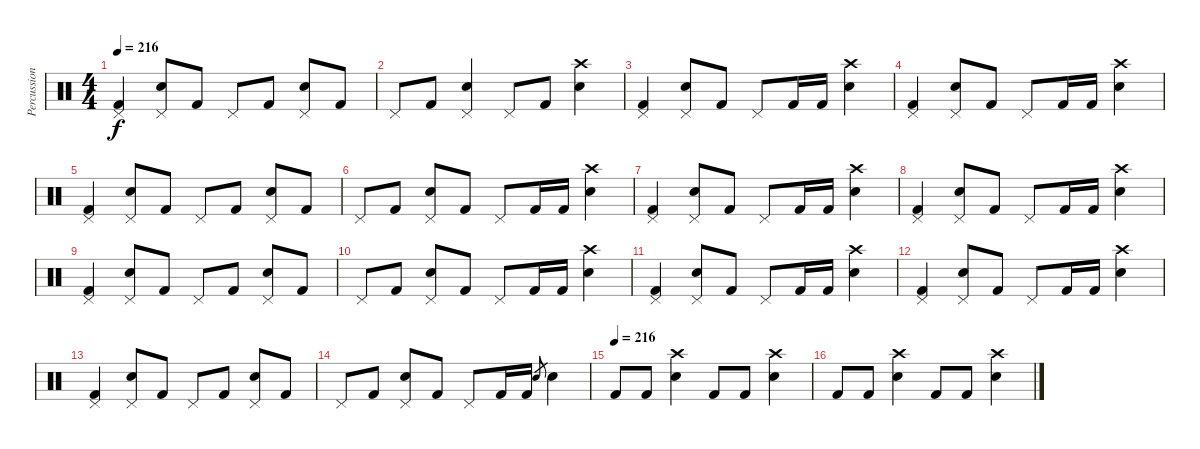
\track ("Percussions" "Percussion") {instrument percussion}
\staff {score}
\articulation defaults
\ts (4 4)
\tempo 216
\clef neutral
\ks c
("Pedal Hi-Hat (hit)" "Kick (hit) 2").4{dy f} ("Pedal Hi-Hat (hit)" "Electric Snare (hit)").8 "Kick (hit) 2".8 "Pedal Hi-Hat (hit)".8 "Kick (hit) 2".8 ("Pedal Hi-Hat (hit)" "Electric Snare (hit)").8 "Kick (hit) 2".8 |
"Pedal Hi-Hat (hit)".8 "Kick (hit) 2".8 ("Pedal Hi-Hat (hit)" "Electric Snare (hit)").4 "Pedal Hi-Hat (hit)".8 "Kick (hit) 2".8 ("Crash high (hit)" "Electric Snare (hit)").4 |
("Pedal Hi-Hat (hit)" "Kick (hit) 2").4 ("Pedal Hi-Hat (hit)" "Electric Snare (hit)").8 "Kick (hit) 2".8 "Pedal Hi-Hat (hit)".8 "Kick (hit) 2".16 "Kick (hit) 2".16 ("Crash high (hit)" "Electric Snare (hit)").4 |
("Pedal Hi-Hat (hit)" "Kick (hit) 2").4 ("Pedal Hi-Hat (hit)" "Electric Snare (hit)").8 "Kick (hit) 2".8 "Pedal Hi-Hat (hit)".8 "Kick (hit) 2".16 "Kick (hit) 2".16 ("Crash high (hit)" "Electric Snare (hit)").4 |
("Pedal Hi-Hat (hit)" "Kick (hit) 2").4 ("Pedal Hi-Hat (hit)" "Electric Snare (hit)").8 "Kick (hit) 2".8 "Pedal Hi-Hat (hit)".8 "Kick (hit) 2".8 ("Pedal Hi-Hat (hit)" "Electric Snare (hit)").8 "Kick (hit) 2".8 |
"Pedal Hi-Hat (hit)".8 "Kick (hit) 2".8 ("Pedal Hi-Hat (hit)" "Electric Snare (hit)").8 "Kick (hit) 2".8 "Pedal Hi-Hat (hit)".8 "Kick (hit) 2".16 "Kick (hit) 2".16 ("Crash high (hit)" "Electric Snare (hit)").4 |
("Pedal Hi-Hat (hit)" "Kick (hit) 2").4 ("Pedal Hi-Hat (hit)" "Electric Snare (hit)").8 "Kick (hit) 2".8 "Pedal Hi-Hat (hit)".8 "Kick (hit) 2".16 "Kick (hit) 2".16 ("Crash high (hit)" "Electric Snare (hit)").4 |
("Pedal Hi-Hat (hit)" "Kick (hit) 2").4 ("Pedal Hi-Hat (hit)" "Electric Snare (hit)").8 "Kick (hit) 2".8 "Pedal Hi-Hat (hit)".8 "Kick (hit) 2".16 "Kick (hit) 2".16 ("Crash high (hit)" "Electric Snare (hit)").4 |
("Pedal Hi-Hat (hit)" "Kick (hit) 2").4 ("Pedal Hi-Hat (hit)" "Electric Snare (hit)").8 "Kick (hit) 2".8 "Pedal Hi-Hat (hit)".8 "Kick (hit) 2".8 ("Pedal Hi-Hat (hit)" "Electric Snare (hit)").8 "Kick (hit) 2".8 |
"Pedal Hi-Hat (hit)".8 "Kick (hit) 2".8 ("Pedal Hi-Hat (hit)" "Electric Snare (hit)").8 "Kick (hit) 2".8 "Pedal Hi-Hat (hit)".8 "Kick (hit) 2".16 "Kick (hit) 2".16 ("Crash high (hit)" "Electric Snare (hit)").4 |
("Pedal Hi-Hat (hit)" "Kick (hit) 2").4 ("Pedal Hi-Hat (hit)" "Electric Snare (hit)").8 "Kick (hit) 2".8 "Pedal Hi-Hat (hit)".8 "Kick (hit) 2".16 "Kick (hit) 2".16 ("Crash high (hit)" "Electric Snare (hit)").4 |
("Pedal Hi-Hat (hit)" "Kick (hit) 2").4 ("Pedal Hi-Hat (hit)" "Electric Snare (hit)").8 "Kick (hit) 2".8 "Pedal Hi-Hat (hit)".8 "Kick (hit) 2".16 "Kick (hit) 2".16 ("Crash high (hit)" "Electric Snare (hit)").4 |
("Pedal Hi-Hat (hit)" "Kick (hit) 2").4 ("Pedal Hi-Hat (hit)" "Electric Snare (hit)").8 "Kick (hit) 2".8 "Pedal Hi-Hat (hit)".8 "Kick (hit) 2".8 ("Pedal Hi-Hat (hit)" "Electric Snare (hit)").8 "Kick (hit) 2".8 |
"Pedal Hi-Hat (hit)".8 "Kick (hit) 2".8 ("Pedal Hi-Hat (hit)" "Electric Snare (hit)").8 "Kick (hit) 2".8 "Pedal Hi-Hat (hit)".8 "Kick (hit) 2".16 "Kick (hit) 2".16 "Electric Snare (hit)".8{gr} "Electric Snare (hit)".4 |
\tempo (216)
"Kick (hit) 2".8 "Kick (hit) 2".8 ("Crash high (hit)" "Electric Snare (hit)").4 "Kick (hit) 2".8 "Kick (hit) 2".8 ("Crash high (hit)" "Electric Snare (hit)").4 |
"Kick (hit) 2".8 "Kick (hit) 2".8 ("Crash high (hit)" "Electric Snare (hit)").4 "Kick (hit) 2".8 "Kick (hit) 2".8 ("Crash high (hit)" "Electric Snare (hit)").4
